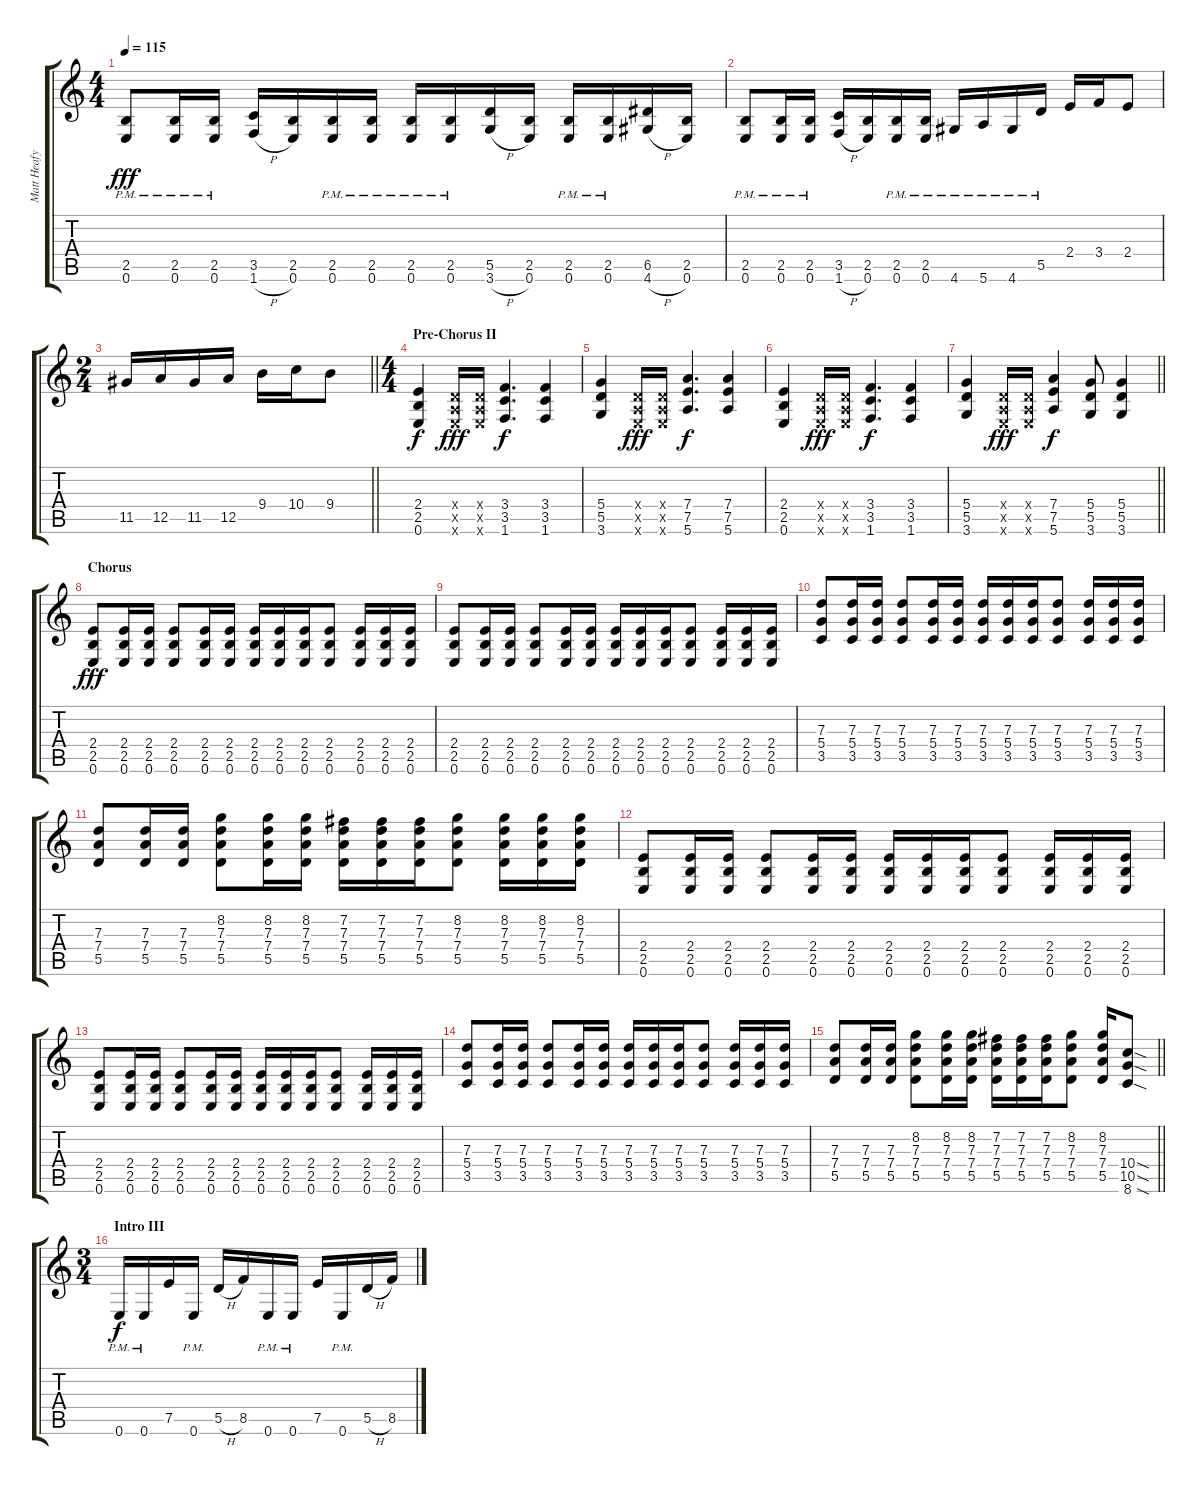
\track ("Matt Heafy" "Matt Heafy") {instrument distortionguitar}
\staff {score tabs}
\tuning (E4 B3 G3 D3 A2 E2) {hide}
\ts (4 4)
\tempo 115
\clef g2
\ks c
(2.5{pm} 0.6{pm}).8{dy fff} (2.5{pm} 0.6{pm}).16 (2.5{pm} 0.6{pm}).16 (3.5 1.6{h}).16 (2.5 0.6).16 (2.5{pm} 0.6{pm}).16 (2.5{pm} 0.6{pm}).16 (2.5{pm} 0.6{pm}).16 (2.5{pm} 0.6{pm}).16 (5.5 3.6{h}).16 (2.5 0.6).16 (2.5{pm} 0.6{pm}).16 (2.5{pm} 0.6{pm}).16 (6.5 4.6{h}).16 (2.5 0.6).16 |
(2.5{pm} 0.6{pm}).8 (2.5{pm} 0.6{pm}).16 (2.5{pm} 0.6{pm}).16 (3.5 1.6{h}).16 (2.5 0.6).16 (2.5{pm} 0.6{pm}).16 (2.5{pm} 0.6{pm}).16 4.6{pm}.16 5.6{pm}.16 4.6{pm}.16 5.5{pm}.16 2.4.16 3.4.16 2.4.8 |
\ts (2 4)
\barLineRight lightlight
11.5.16 12.5.16 11.5.16 12.5.16 9.4.16 10.4.16 9.4.8 |
\ts (4 4)
\section ("" "Pre-Chorus II")
(2.4 2.5 0.6).4{dy f} (0.4{x} 0.5{x} 0.6{x}).16{dy fff} (0.4{x} 0.5{x} 0.6{x}).16 (3.4 3.5 1.6).4{d dy f} (3.4 3.5 1.6).4 |
(5.4 5.5 3.6).4 (0.4{x} 0.5{x} 0.6{x}).16{dy fff} (0.4{x} 0.5{x} 0.6{x}).16 (7.4 7.5 5.6).4{d dy f} (7.4 7.5 5.6).4 |
(2.4 2.5 0.6).4 (0.4{x} 0.5{x} 0.6{x}).16{dy fff} (0.4{x} 0.5{x} 0.6{x}).16 (3.4 3.5 1.6).4{d dy f} (3.4 3.5 1.6).4 |
\barLineRight lightlight
(5.4 5.5 3.6).4 (0.4{x} 0.5{x} 0.6{x}).16{dy fff} (0.4{x} 0.5{x} 0.6{x}).16 (7.4 7.5 5.6).4{dy f} (5.4 5.5 3.6).8 (5.4 5.5 3.6).4 |
\section ("" "Chorus")
(2.4 2.5 0.6).8{dy fff} (2.4 2.5 0.6).16 (2.4 2.5 0.6).16 (2.4 2.5 0.6).8 (2.4 2.5 0.6).16 (2.4 2.5 0.6).16 (2.4 2.5 0.6).16 (2.4 2.5 0.6).16 (2.4 2.5 0.6).16 (2.4 2.5 0.6).8 (2.4 2.5 0.6).16 (2.4 2.5 0.6).16 (2.4 2.5 0.6).16 |
(2.4 2.5 0.6).8 (2.4 2.5 0.6).16 (2.4 2.5 0.6).16 (2.4 2.5 0.6).8 (2.4 2.5 0.6).16 (2.4 2.5 0.6).16 (2.4 2.5 0.6).16 (2.4 2.5 0.6).16 (2.4 2.5 0.6).16 (2.4 2.5 0.6).8 (2.4 2.5 0.6).16 (2.4 2.5 0.6).16 (2.4 2.5 0.6).16 |
(7.3 5.4 3.5).8 (7.3 5.4 3.5).16 (7.3 5.4 3.5).16 (7.3 5.4 3.5).8 (7.3 5.4 3.5).16 (7.3 5.4 3.5).16 (7.3 5.4 3.5).16 (7.3 5.4 3.5).16 (7.3 5.4 3.5).16 (7.3 5.4 3.5).8 (7.3 5.4 3.5).16 (7.3 5.4 3.5).16 (7.3 5.4 3.5).16 |
(7.3 7.4 5.5).8 (7.3 7.4 5.5).16 (7.3 7.4 5.5).16 (8.2 7.3 7.4 5.5).8 (8.2 7.3 7.4 5.5).16 (8.2 7.3 7.4 5.5).16 (7.2 7.3 7.4 5.5).16 (7.2 7.3 7.4 5.5).16 (7.2 7.3 7.4 5.5).16 (8.2 7.3 7.4 5.5).8 (8.2 7.3 7.4 5.5).16 (8.2 7.3 7.4 5.5).16 (8.2 7.3 7.4 5.5).16 |
(2.4 2.5 0.6).8 (2.4 2.5 0.6).16 (2.4 2.5 0.6).16 (2.4 2.5 0.6).8 (2.4 2.5 0.6).16 (2.4 2.5 0.6).16 (2.4 2.5 0.6).16 (2.4 2.5 0.6).16 (2.4 2.5 0.6).16 (2.4 2.5 0.6).8 (2.4 2.5 0.6).16 (2.4 2.5 0.6).16 (2.4 2.5 0.6).16 |
(2.4 2.5 0.6).8 (2.4 2.5 0.6).16 (2.4 2.5 0.6).16 (2.4 2.5 0.6).8 (2.4 2.5 0.6).16 (2.4 2.5 0.6).16 (2.4 2.5 0.6).16 (2.4 2.5 0.6).16 (2.4 2.5 0.6).16 (2.4 2.5 0.6).8 (2.4 2.5 0.6).16 (2.4 2.5 0.6).16 (2.4 2.5 0.6).16 |
(7.3 5.4 3.5).8 (7.3 5.4 3.5).16 (7.3 5.4 3.5).16 (7.3 5.4 3.5).8 (7.3 5.4 3.5).16 (7.3 5.4 3.5).16 (7.3 5.4 3.5).16 (7.3 5.4 3.5).16 (7.3 5.4 3.5).16 (7.3 5.4 3.5).8 (7.3 5.4 3.5).16 (7.3 5.4 3.5).16 (7.3 5.4 3.5).16 |
\barLineRight lightlight
(7.3 7.4 5.5).8 (7.3 7.4 5.5).16 (7.3 7.4 5.5).16 (8.2 7.3 7.4 5.5).8 (8.2 7.3 7.4 5.5).16 (8.2 7.3 7.4 5.5).16 (7.2 7.3 7.4 5.5).16 (7.2 7.3 7.4 5.5).16 (7.2 7.3 7.4 5.5).16 (8.2 7.3 7.4 5.5).8 (8.2 7.3 7.4 5.5).16 (10.4{sod} 10.5{sod} 8.6{sod}).8 |
\ts (3 4)
\section ("" "Intro III")
0.6{pm}.16{dy f} 0.6{pm}.16 7.5.16 0.6{pm}.16 5.5{h}.16 8.5.16 0.6{pm}.16 0.6{pm}.16 7.5.16 0.6{pm}.16 5.5{h}.16 8.5.16
